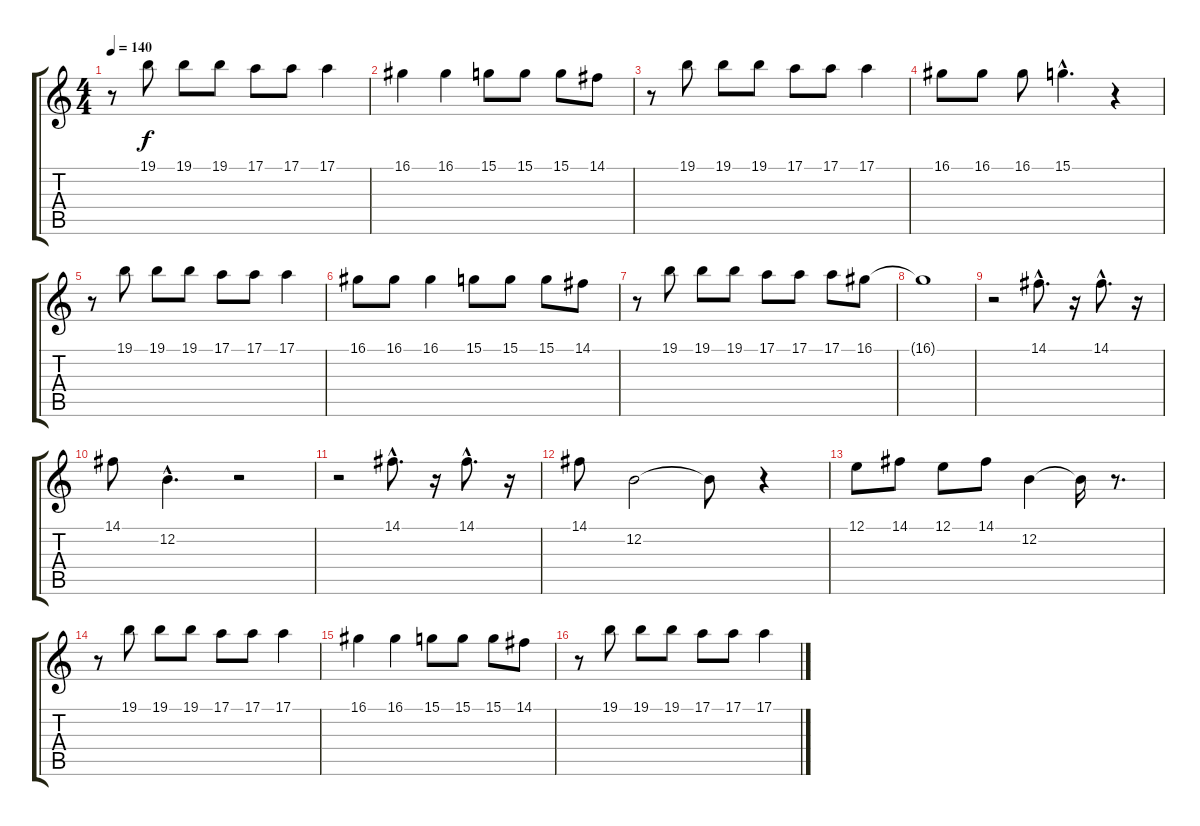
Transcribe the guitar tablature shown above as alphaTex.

\track "" {instrument lead1square}
\staff {score tabs}
\tuning (E4 B3 G3 D3 A2 E2) {hide}
\ts (4 4)
\tempo 140
\clef g2
\ks c
r.8{dy f instrument lead1square} 19.1.8 19.1.8 19.1.8 17.1.8 17.1.8 17.1.4 |
16.1.4 16.1.4 15.1.8 15.1.8 15.1.8 14.1.8 |
r.8 19.1.8 19.1.8 19.1.8 17.1.8 17.1.8 17.1.4 |
16.1.8 16.1.8 16.1.8 15.1{hac}.4{d} r.4 |
r.8 19.1.8 19.1.8 19.1.8 17.1.8 17.1.8 17.1.4 |
16.1.8 16.1.8 16.1.4 15.1.8 15.1.8 15.1.8 14.1.8 |
r.8 19.1.8 19.1.8 19.1.8 17.1.8 17.1.8 17.1.8 16.1.8 |
16.1{t}.1 |
r.2 14.1{hac}.8{d} r.16 14.1{hac}.8{d} r.16 |
14.1.8 12.2{hac}.4{d} r.2 |
r.2 14.1{hac}.8{d} r.16 14.1{hac}.8{d} r.16 |
14.1.8 12.2.2 12.2{t}.8 r.4 |
12.1.8 14.1.8 12.1.8 14.1.8 12.2.4 12.2{t}.16 r.8{d} |
r.8 19.1.8 19.1.8 19.1.8 17.1.8 17.1.8 17.1.4 |
16.1.4 16.1.4 15.1.8 15.1.8 15.1.8 14.1.8 |
r.8 19.1.8 19.1.8 19.1.8 17.1.8 17.1.8 17.1.4
